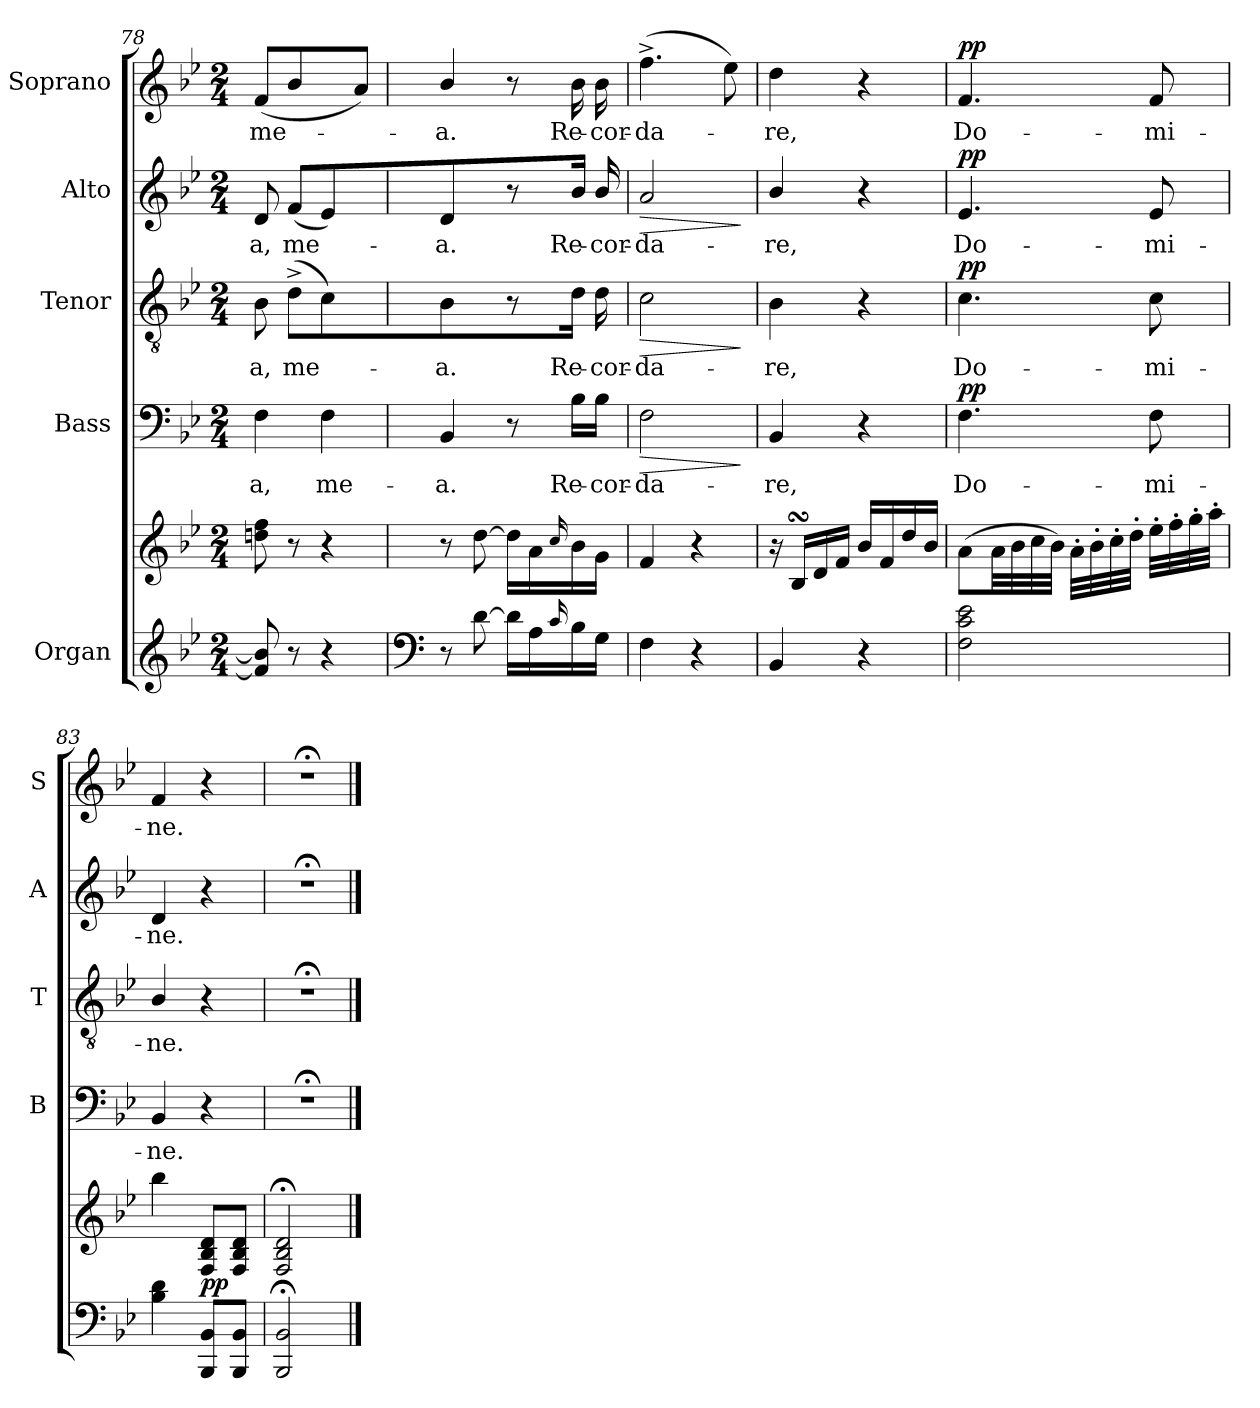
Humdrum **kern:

**kern	**kern	**dynam	**kern	**text	**dynam	**kern	**text	**dynam	**kern	**text	**dynam	**kern	**text	**dynam
*part5	*part5	*part5	*part4	*part4	*part4	*part3	*part3	*part3	*part2	*part2	*part2	*part1	*part1	*part1
*staff6	*staff5	*staff5/6	*staff4	*staff4	*staff4	*staff3	*staff3	*staff3	*staff2	*staff2	*staff2	*staff1	*staff1	*staff1
*I"Organ	*	*	*I"Bass	*	*	*I"Tenor	*	*	*I"Alto	*	*	*I"Soprano	*	*
*	*	*	*I'B	*	*	*I'T	*	*	*I'A	*	*	*I'S	*	*
!!LO:LB:g=z
*clefG2	*clefG2	*	*clefF4	*	*	*clefGv2	*	*	*clefG2	*	*	*clefG2	*	*
*k[b-e-]	*k[b-e-]	*	*k[b-e-]	*	*	*k[b-e-]	*	*	*k[b-e-]	*	*	*k[b-e-]	*	*
*B-:	*B-:	*	*B-:	*	*	*B-:	*	*	*B-:	*	*	*B-:	*	*
*M2/4	*M2/4	*	*M2/4	*	*	*M2/4	*	*	*M2/4	*	*	*M2/4	*	*
=78	=78	=78	=78	=78	=78	=78	=78	=78	=78	=78	=78	=78	=78	=78
!	!	!	!	!LO:LY:b	!	!	!LO:LY:b	!	!	!LO:LY:b	!	!	!LO:LY:b	!
8fn] 8b-]	8ddn 8ff	.	4F	-a,	.	8B-	-a,	.	8d	-a,	.	(<8fL	me-	.
!	!	!	!	!	!	!	!LO:LY:b	!	!	!LO:LY:b	!	!	!	!
8r	8r	.	.	.	.	(>8d^L	me-	.	(<8fL	me-	.	4b-/	.	.
!	!	!	!	!LO:LY:b	!	!	!	!	!	!	!	!	!	!
4r	4r	.	4F	me-	.	4c)	.	.	4e-)	.	.	.	.	.
.	.	.	.	.	.	.	.	.	.	.	.	8aJ)	.	.
=79	=79	=79	=79	=79	=79	=79	=79	=79	=79	=79	=79	=79	=79	=79
*clefF4	*	*	*	*	*	*	*	*	*	*	*	*	*	*
!	!	!	!	!LO:LY:b	!	!	!LO:LY:b	!	!	!LO:LY:b	!	!	!LO:LY:b	!
8r	8r	.	4BB-	-a.	.	4B-	a.	.	4d	a.	.	4b-/	a.	.
[8d	[8dd	.	.	.	.	.	.	.	.	.	.	.	.	.
16dLL]	16ddLL]	.	8r	.	.	8r	.	.	8r	.	.	8r	.	.
16A	16a	.	.	.	.	.	.	.	.	.	.	.	.	.
16qqc/	16qqcc/	.	.	.	.	.	.	.	.	.	.	.	.	.
!	!	!	!	!LO:LY:b	!	!	!LO:LY:b	!	!	!LO:LY:b	!	!	!LO:LY:b	!
16B-	16b-	.	16B-\LL	Re-	.	16dJ	Re-	.	16b-/J	Re-	.	16b-	Re-	.
!	!	!	!	!LO:LY:b	!	!	!LO:LY:b	!	!	!LO:LY:b	!	!	!LO:LY:b	!
16GJJ	16gJJ	.	16B-\JJ	-cor-	.	16d	-cor-	.	16b-/	-cor-	.	16b-	-cor-	.
=80	=80	=80	=80	=80	=80	=80	=80	=80	=80	=80	=80	=80	=80	=80
!	!	!	!	!LO:LY:b	!LO:HP:b	!	!LO:LY:b	!LO:HP:b	!	!LO:LY:b	!LO:HP:b	!	!LO:LY:b	!
4F	4f	.	2F	-da-	>	2c	-da-	>	2a	-da-	>	(>4.ff^	-da-	.
4r	4r	.	.	.	.	.	.	.	.	.	.	.	.	.
.	.	.	.	.	.	.	.	.	.	.	.	8ee-)	.	.
.	.	.	.	.	]	.	.	]	.	.	]	.	.	.
=81	=81	=81	=81	=81	=81	=81	=81	=81	=81	=81	=81	=81	=81	=81
!	!	!	!	!LO:LY:b	!	!	!LO:LY:b	!	!	!LO:LY:b	!	!	!LO:LY:b	!
4BB-	16r	.	4BB-	-re,	.	4B-	-re,	.	4b-/	-re,	.	4dd	re,	.
.	16B-sSSsLL	.	.	.	.	.	.	.	.	.	.	.	.	.
.	16d	.	.	.	.	.	.	.	.	.	.	.	.	.
.	16fJJ	.	.	.	.	.	.	.	.	.	.	.	.	.
4r	16b-LL	.	4r	.	.	4r	.	.	4r	.	.	4r	.	.
.	16f	.	.	.	.	.	.	.	.	.	.	.	.	.
.	16dd	.	.	.	.	.	.	.	.	.	.	.	.	.
.	16b-JJ	.	.	.	.	.	.	.	.	.	.	.	.	.
=82	=82	=82	=82	=82	=82	=82	=82	=82	=82	=82	=82	=82	=82	=82
!	!	!	!	!LO:LY:b	!LO:DY:b	!	!LO:LY:b	!LO:DY:b	!	!LO:LY:b	!LO:DY:b	!	!LO:LY:b	!LO:DY:b
2F 2c 2e-	(>8aL	.	4.F	Do-	pp	4.c	Do-	pp	4.e-	Do-	pp	4.f	Do-	pp
.	32aLL	.	.	.	.	.	.	.	.	.	.	.	.	.
.	32b-	.	.	.	.	.	.	.	.	.	.	.	.	.
.	32cc	.	.	.	.	.	.	.	.	.	.	.	.	.
.	32b-JJJ)	.	.	.	.	.	.	.	.	.	.	.	.	.
.	32a'LLL	.	.	.	.	.	.	.	.	.	.	.	.	.
.	32b-'	.	.	.	.	.	.	.	.	.	.	.	.	.
.	32cc'	.	.	.	.	.	.	.	.	.	.	.	.	.
.	32dd'JJJ	.	.	.	.	.	.	.	.	.	.	.	.	.
!	!	!	!	!LO:LY:b	!	!	!LO:LY:b	!	!	!LO:LY:b	!	!	!LO:LY:b	!
.	32ee-'LLL	.	8F	-mi-	.	8c	-mi-	.	8e-	-mi-	.	8f	-mi-	.
.	32ff'	.	.	.	.	.	.	.	.	.	.	.	.	.
.	32gg'	.	.	.	.	.	.	.	.	.	.	.	.	.
.	32aa'JJJ	.	.	.	.	.	.	.	.	.	.	.	.	.
=83	=83	=83	=83	=83	=83	=83	=83	=83	=83	=83	=83	=83	=83	=83
!	!	!	!	!LO:LY:b	!	!	!LO:LY:b	!	!	!LO:LY:b	!	!	!LO:LY:b	!
4B- 4d	4bb-	.	4BB-	-ne.	.	4B-/	-ne.	.	4d	-ne.	.	4f	-ne.	.
!	!	!LO:DY:b	!	!	!	!	!	!	!	!	!	!	!	!
8BBB- 8BB-L	8F 8B- 8dL	pp	4r	.	.	4r	.	.	4r	.	.	4r	.	.
8BBB- 8BB-J	8F 8B- 8dJ	.	.	.	.	.	.	.	.	.	.	.	.	.
=84	=84	=84	=84	=84	=84	=84	=84	=84	=84	=84	=84	=84	=84	=84
!	!	!	!LO:N:vis=1	!	!	!LO:N:vis=1	!	!	!LO:N:vis=1	!	!	!LO:N:vis=1	!	!
2BBB-; 2BB-;	2F;< 2B-;< 2d;<	.	2r;<	.	.	2r;<	.	.	2r;<	.	.	2r;<	.	.
==	==	==	==	==	==	==	==	==	==	==	==	==	==	==
*-	*-	*-	*-	*-	*-	*-	*-	*-	*-	*-	*-	*-	*-	*-
